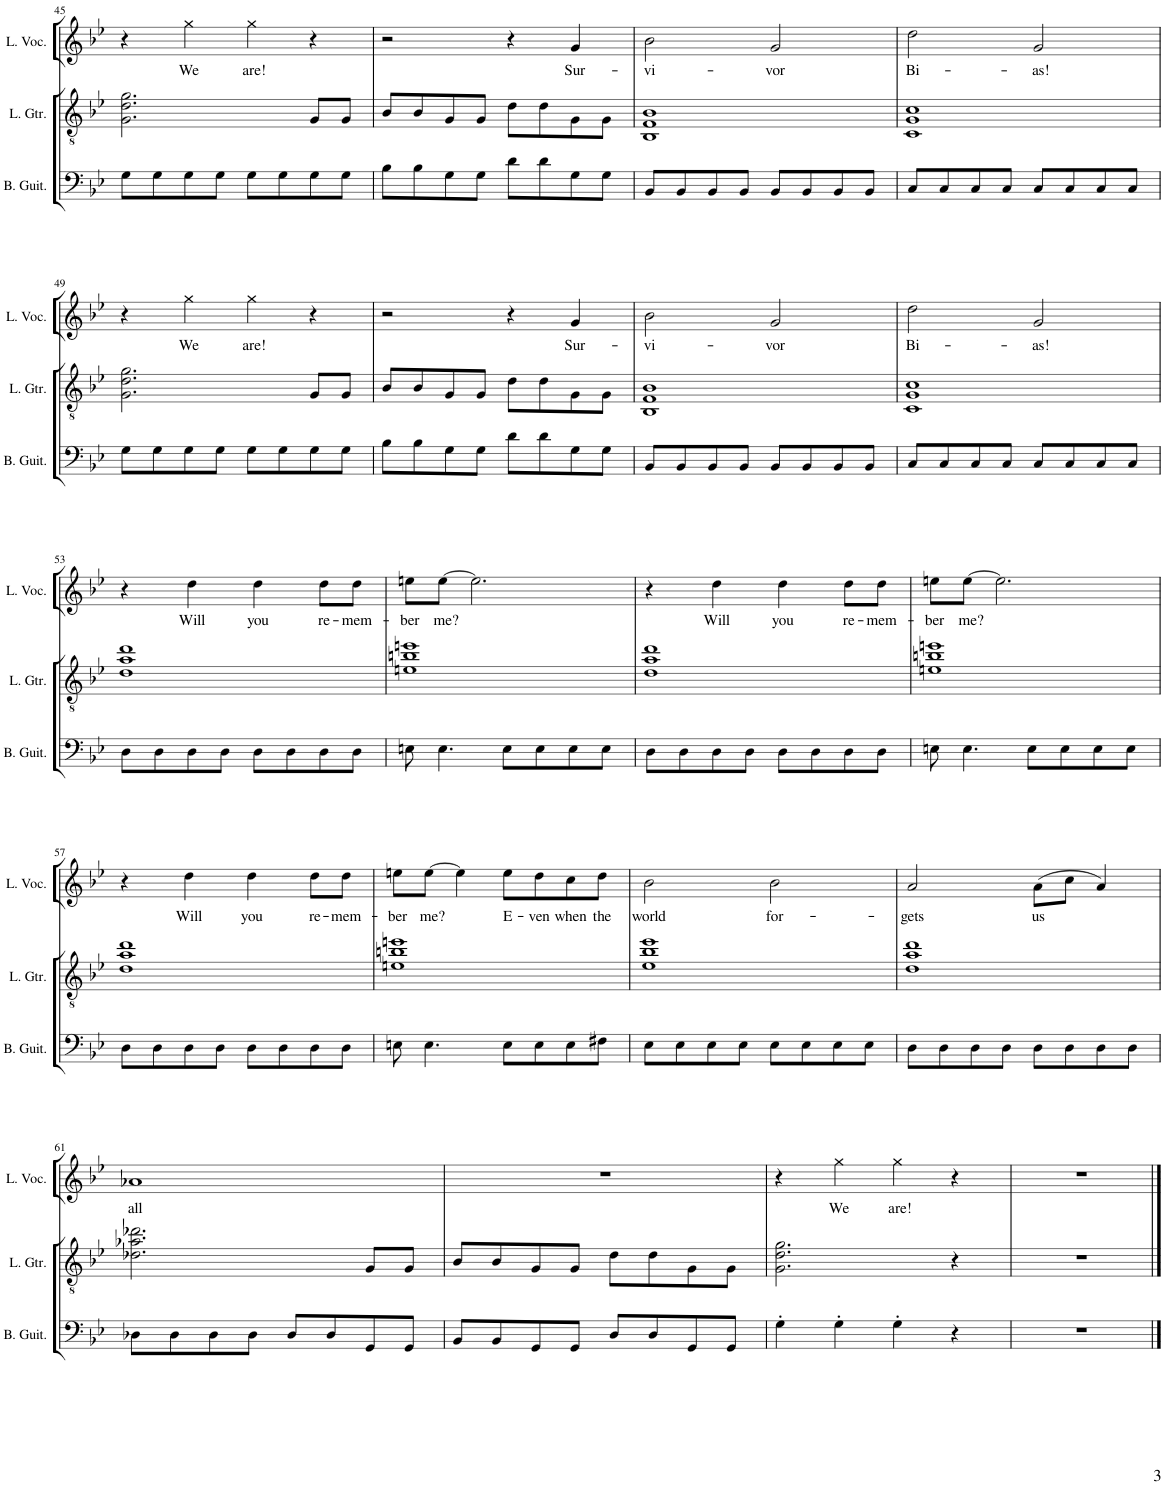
**kern	**kern	**kern	**text
*part3	*part2	*part1	*part1
*staff3	*staff2	*staff1	*staff1
*I"Bass Guitar	*I"Lead Guitar	*I"Lead Vocals	*
*I'B. Guit.	*I'L. Gtr.	*I'L. Voc.	*
!!LO:PB:g=z
*clefF4	*clefGv2	*clefG2	*
*Trd7c12	*	*	*
*k[b-e-]	*k[b-e-]	*k[b-e-]	*
*M4/4	*M4/4	*M4/4	*
=45	=45	=45	=45
8G\L	2.G\ 2.d\ 2.g\	4r	.
8G\	.	.	.
!	!	!	!LO:LY:b
8G\	.	4gg\	We
8G\J	.	.	.
!	!	!	!LO:LY:b
8G\L	.	4gg\	are!
8G\	.	.	.
8G\	8G/L	4r	.
8G\J	8G/J	.	.
=46	=46	=46	=46
8B-\L	8B-/L	2r	.
8B-\	8B-/	.	.
8G\	8G/	.	.
8G\J	8G/J	.	.
8d\L	8d\L	4r	.
8d\	8d\	.	.
!	!	!	!LO:LY:b
8G\	8G\	4g/	Sur-
8G\J	8G\J	.	.
=47	=47	=47	=47
!	!	!	!LO:LY:b
8BB-/L	1BB- 1F 1B-	2b-\	-vi-
8BB-/	.	.	.
8BB-/	.	.	.
8BB-/J	.	.	.
!	!	!	!LO:LY:b
8BB-/L	.	2g/	-vor
8BB-/	.	.	.
8BB-/	.	.	.
8BB-/J	.	.	.
=48	=48	=48	=48
!	!	!	!LO:LY:b
8C/L	1C 1G 1c	2dd\	Bi-
8C/	.	.	.
8C/	.	.	.
8C/J	.	.	.
!	!	!	!LO:LY:b
8C/L	.	2g/	-as!
8C/	.	.	.
8C/	.	.	.
8C/J	.	.	.
!!LO:LB:g=z
=49	=49	=49	=49
8G\L	2.G\ 2.d\ 2.g\	4r	.
8G\	.	.	.
!	!	!	!LO:LY:b
8G\	.	4gg\	We
8G\J	.	.	.
!	!	!	!LO:LY:b
8G\L	.	4gg\	are!
8G\	.	.	.
8G\	8G/L	4r	.
8G\J	8G/J	.	.
=50	=50	=50	=50
8B-\L	8B-/L	2r	.
8B-\	8B-/	.	.
8G\	8G/	.	.
8G\J	8G/J	.	.
8d\L	8d\L	4r	.
8d\	8d\	.	.
!	!	!	!LO:LY:b
8G\	8G\	4g/	Sur-
8G\J	8G\J	.	.
=51	=51	=51	=51
!	!	!	!LO:LY:b
8BB-/L	1BB- 1F 1B-	2b-\	-vi-
8BB-/	.	.	.
8BB-/	.	.	.
8BB-/J	.	.	.
!	!	!	!LO:LY:b
8BB-/L	.	2g/	-vor
8BB-/	.	.	.
8BB-/	.	.	.
8BB-/J	.	.	.
=52	=52	=52	=52
!	!	!	!LO:LY:b
8C/L	1C 1G 1c	2dd\	Bi-
8C/	.	.	.
8C/	.	.	.
8C/J	.	.	.
!	!	!	!LO:LY:b
8C/L	.	2g/	-as!
8C/	.	.	.
8C/	.	.	.
8C/J	.	.	.
!!LO:LB:g=z
=53	=53	=53	=53
8D\L	1d 1a 1dd	4r	.
8D\	.	.	.
!	!	!	!LO:LY:b
8D\	.	4dd\	Will
8D\J	.	.	.
!	!	!	!LO:LY:b
8D\L	.	4dd\	you
8D\	.	.	.
!	!	!	!LO:LY:b
8D\	.	8dd\L	re-
!	!	!	!LO:LY:b
8D\J	.	8dd\J	-mem-
=54	=54	=54	=54
!	!	!	!LO:LY:b
8En\	1en 1bn 1een	8een\L	-ber
!	!	!	!LO:LY:b
4.E\	.	[8ee\J	me?
.	.	2.ee\]	.
8E\L	.	.	.
8E\	.	.	.
8E\	.	.	.
8E\J	.	.	.
=55	=55	=55	=55
8D\L	1d 1a 1dd	4r	.
8D\	.	.	.
!	!	!	!LO:LY:b
8D\	.	4dd\	Will
8D\J	.	.	.
!	!	!	!LO:LY:b
8D\L	.	4dd\	you
8D\	.	.	.
!	!	!	!LO:LY:b
8D\	.	8dd\L	re-
!	!	!	!LO:LY:b
8D\J	.	8dd\J	-mem-
=56	=56	=56	=56
!	!	!	!LO:LY:b
8En\	1en 1bn 1een	8een\L	-ber
!	!	!	!LO:LY:b
4.E\	.	[8ee\J	me?
.	.	2.ee\]	.
8E\L	.	.	.
8E\	.	.	.
8E\	.	.	.
8E\J	.	.	.
!!LO:LB:g=z
=57	=57	=57	=57
8D\L	1d 1a 1dd	4r	.
8D\	.	.	.
!	!	!	!LO:LY:b
8D\	.	4dd\	Will
8D\J	.	.	.
!	!	!	!LO:LY:b
8D\L	.	4dd\	you
8D\	.	.	.
!	!	!	!LO:LY:b
8D\	.	8dd\L	re-
!	!	!	!LO:LY:b
8D\J	.	8dd\J	-mem-
=58	=58	=58	=58
!	!	!	!LO:LY:b
8En\	1en 1bn 1een	8een\L	-ber
!	!	!	!LO:LY:b
4.E\	.	[8ee\J	me?
.	.	4ee\]	.
!	!	!	!LO:LY:b
8E\L	.	8ee\L	E-
!	!	!	!LO:LY:b
8E\	.	8dd\	-ven
!	!	!	!LO:LY:b
8E\	.	8cc\	when
!	!	!	!LO:LY:b
8F#X\J	.	8dd\J	the
=59	=59	=59	=59
!	!	!	!LO:LY:b
8E-\L	1e- 1b- 1ee-	2b-\	world
8E-\	.	.	.
8E-\	.	.	.
8E-\J	.	.	.
!	!	!	!LO:LY:b
8E-\L	.	2b-\	for-
8E-\	.	.	.
8E-\	.	.	.
8E-\J	.	.	.
=60	=60	=60	=60
!	!	!	!LO:LY:b
8D\L	1d 1a 1dd	2a/	-gets
8D\	.	.	.
8D\	.	.	.
8D\J	.	.	.
!	!	!	!LO:LY:b
8D\L	.	(8a\L	us
8D\	.	8cc\J	.
8D\	.	4a/)	.
8D\J	.	.	.
!!LO:LB:g=z
=61	=61	=61	=61
!	!	!	!LO:LY:b
8D-X\L	2.d-X\ 2.a-X\ 2.dd-X\	1a-X	all
8D-\	.	.	.
8D-\	.	.	.
8D-\J	.	.	.
8D-/L	.	.	.
8D-/	.	.	.
8GG/	8G/L	.	.
8GG/J	8G/J	.	.
=62	=62	=62	=62
8BB-/L	8B-/L	1r	.
8BB-/	8B-/	.	.
8GG/	8G/	.	.
8GG/J	8G/J	.	.
8D/L	8d\L	.	.
8D/	8d\	.	.
8GG/	8G\	.	.
8GG/J	8G\J	.	.
=63	=63	=63	=63
4G'\	2.G\ 2.d\ 2.g\	4r	.
!	!	!	!LO:LY:b
4G'\	.	4gg\	We
!	!	!	!LO:LY:b
4G'\	.	4gg\	are!
4r	4r	4r	.
=64	=64	=64	=64
1r	1r	1r	.
==	==	==	==
*-	*-	*-	*-
